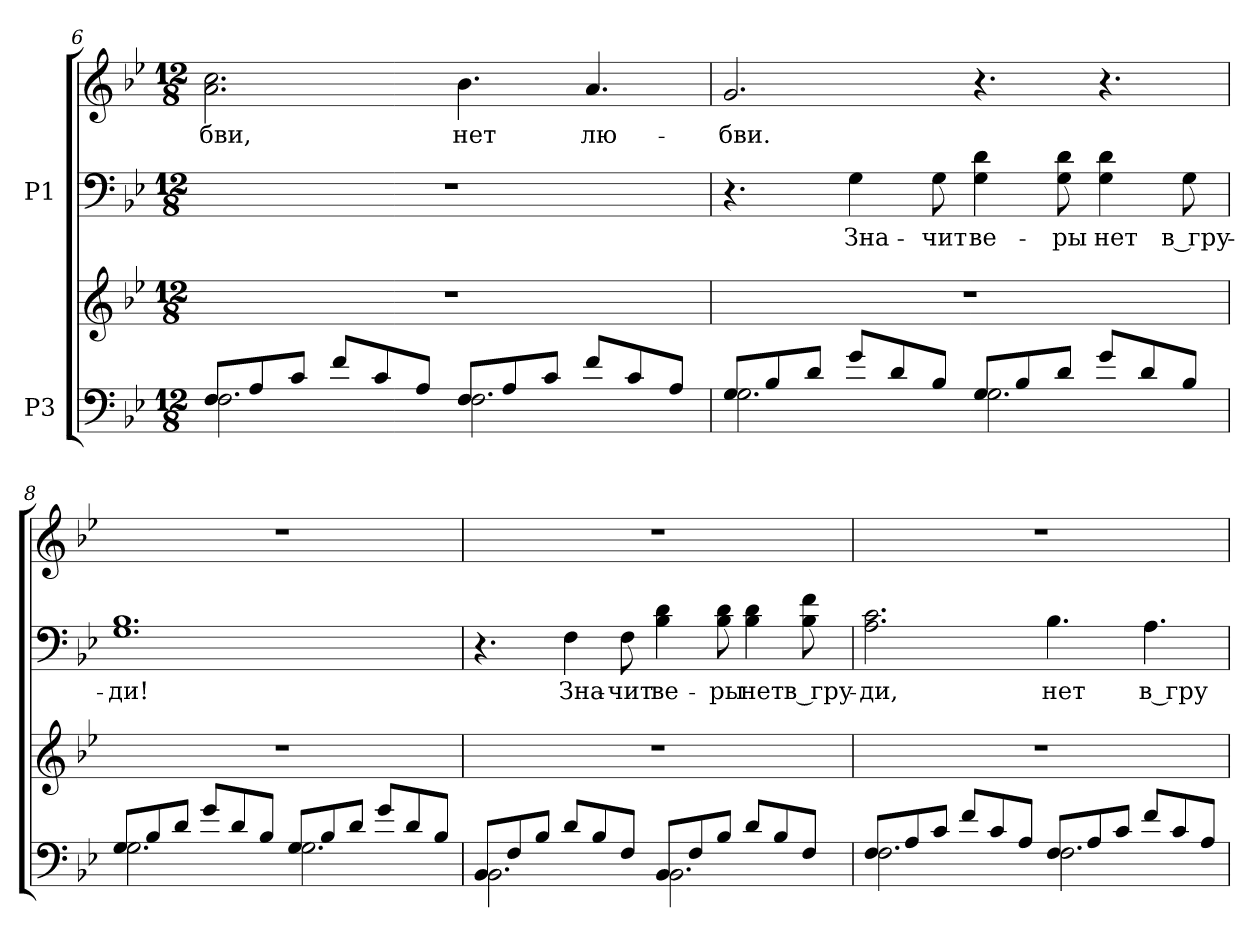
**kern	**kern	**kern	**text	**kern	**text
*part2	*part2	*part1	*part1	*part1	*part1
*staff4	*staff3	*staff2	*staff2	*staff1	*staff1
*I"P3	*	*I"P1	*	*	*
*clefF4	*clefG2	*clefF4	*	*clefG2	*
*k[b-e-]	*k[b-e-]	*k[b-e-]	*	*k[b-e-]	*
*g:	*g:	*g:	*	*g:	*
*M12/8	*M12/8	*M12/8	*	*M12/8	*
=6	=6	=6	=6	=6	=6
*^	*	*	*	*	*
!	!	!LO:N:vis=1	!LO:N:vis=1	!	!	!
!	!	!	!	!	!	!LO:LY:b:color=#000000
8Fi/L	2.Fi\	1.r	1.r	.	2.ai\ 2.cci	-бви,
8Ai/	.	.	.	.	.	.
8ci/J	.	.	.	.	.	.
8fi/L	.	.	.	.	.	.
8ci/	.	.	.	.	.	.
8Ai/J	.	.	.	.	.	.
!	!	!	!	!	!	!LO:LY:b:color=#000000
8Fi/L	2.Fi\	.	.	.	4.b-i\	нет
8Ai/	.	.	.	.	.	.
8ci/J	.	.	.	.	.	.
!	!	!	!	!	!	!LO:LY:b:color=#000000
8fi/L	.	.	.	.	4.ai/	лю-
8ci/	.	.	.	.	.	.
8Ai/J	.	.	.	.	.	.
!!LO:PB:g=z
=7	=7	=7	=7	=7	=7	=7
!	!	!LO:N:vis=1	!	!	!	!
!	!	!	!	!	!	!LO:LY:b:color=#000000
8Gi/L	2.Gi\	1.r	4.r	.	2.gi/	-бви.
8B-i/	.	.	.	.	.	.
8di/J	.	.	.	.	.	.
!	!	!	!	!LO:LY:a:color=#000000	!	!
8gi/L	.	.	4Gi\	Зна-	.	.
8di/	.	.	.	.	.	.
!	!	!	!	!LO:LY:a:color=#000000	!	!
8B-i/J	.	.	8Gi\	-чит	.	.
!	!	!	!	!LO:LY:a:color=#000000	!	!
8Gi/L	2.Gi\	.	4Gi\ 4di	ве-	4.r	.
8B-i/	.	.	.	.	.	.
!	!	!	!	!LO:LY:a:color=#000000	!	!
8di/J	.	.	8Gi\ 8di	-ры	.	.
!	!	!	!	!LO:LY:a:color=#000000	!	!
8gi/L	.	.	4Gi\ 4di	нет	4.r	.
8di/	.	.	.	.	.	.
!	!	!	!	!LO:LY:a:color=#000000	!	!
8B-i/J	.	.	8Gi\	в гру-	.	.
=8	=8	=8	=8	=8	=8	=8
!	!	!LO:N:vis=1	!	!	!	!
!	!	!	!	!LO:LY:a:color=#000000	!LO:N:vis=1	!
8Gi/L	2.Gi\	1.r	1.Gi 1.B-i	-ди!	1.r	.
8B-i/	.	.	.	.	.	.
8di/J	.	.	.	.	.	.
8gi/L	.	.	.	.	.	.
8di/	.	.	.	.	.	.
8B-i/J	.	.	.	.	.	.
8Gi/L	2.Gi\	.	.	.	.	.
8B-i/	.	.	.	.	.	.
8di/J	.	.	.	.	.	.
8gi/L	.	.	.	.	.	.
8di/	.	.	.	.	.	.
8B-i/J	.	.	.	.	.	.
!!LO:LB:g=z
=9	=9	=9	=9	=9	=9	=9
!	!	!LO:N:vis=1	!	!	!LO:N:vis=1	!
8BB-i/L	2.BB-i\	1.r	4.r	.	1.r	.
8Fi/	.	.	.	.	.	.
8B-i/J	.	.	.	.	.	.
!	!	!	!	!LO:LY:a:color=#000000	!	!
8di/L	.	.	4Fi\	Зна-	.	.
8B-i/	.	.	.	.	.	.
!	!	!	!	!LO:LY:a:color=#000000	!	!
8Fi/J	.	.	8Fi\	-чит	.	.
!	!	!	!	!LO:LY:a:color=#000000	!	!
8BB-i/L	2.BB-i\	.	4B-i\ 4di	ве-	.	.
8Fi/	.	.	.	.	.	.
!	!	!	!	!LO:LY:a:color=#000000	!	!
8B-i/J	.	.	8B-i\ 8di	-ры	.	.
!	!	!	!	!LO:LY:a:color=#000000	!	!
8di/L	.	.	4B-i\ 4di	нет	.	.
8B-i/	.	.	.	.	.	.
!	!	!	!	!LO:LY:a:color=#000000	!	!
8Fi/J	.	.	8B-i\ 8fi	в гру-	.	.
=10	=10	=10	=10	=10	=10	=10
!	!	!LO:N:vis=1	!	!	!	!
!	!	!	!	!LO:LY:a:color=#000000	!LO:N:vis=1	!
8Fi/L	2.Fi\	1.r	2.Ai\ 2.ci	-ди,	1.r	.
8Ai/	.	.	.	.	.	.
8ci/J	.	.	.	.	.	.
8fi/L	.	.	.	.	.	.
8ci/	.	.	.	.	.	.
8Ai/J	.	.	.	.	.	.
!	!	!	!	!LO:LY:a:color=#000000	!	!
8Fi/L	2.Fi\	.	4.B-i\	нет	.	.
8Ai/	.	.	.	.	.	.
8ci/J	.	.	.	.	.	.
!	!	!	!	!LO:LY:a:color=#000000	!	!
8fi/L	.	.	4.Ai\	в гру-	.	.
8ci/	.	.	.	.	.	.
8Ai/J	.	.	.	.	.	.
*v	*v	*	*	*	*	*
=	=	=	=	=	=
*-	*-	*-	*-	*-	*-
